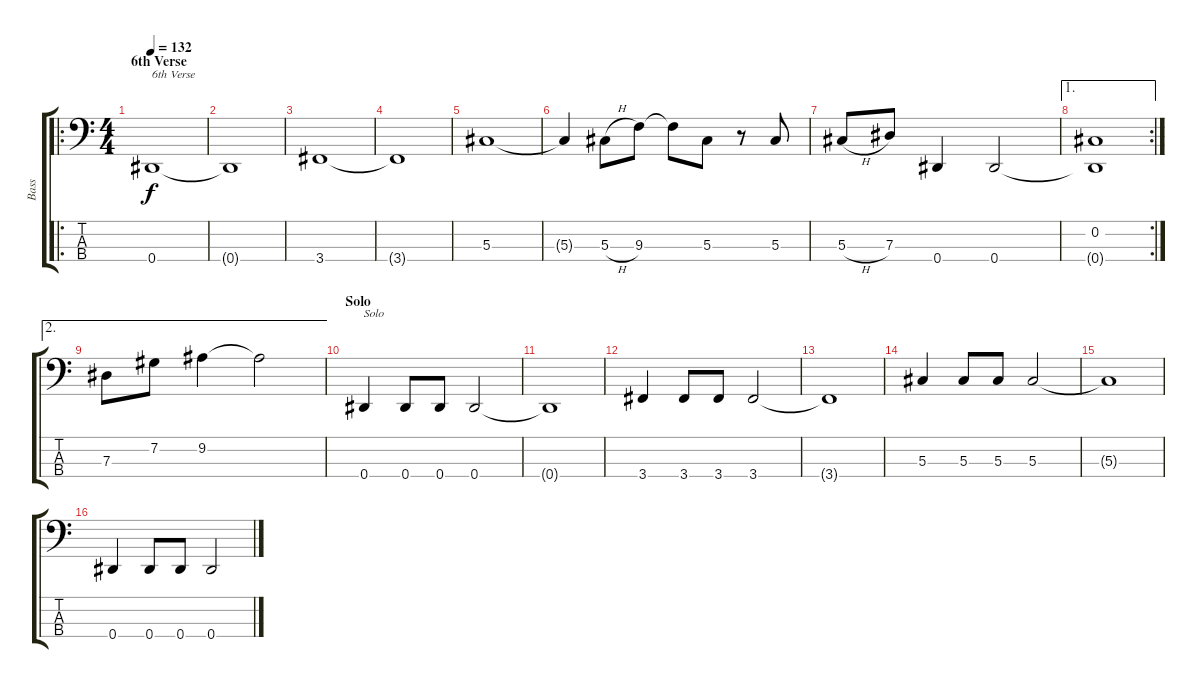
\track ("Bass" "Bass") {instrument slapbass2}
\staff {score tabs}
\tuning (Gb2 Db2 Ab1 Eb1) {hide}
\ro
\ts (4 4)
\section ("" "6th Verse")
\tempo 132
\clef f4
\ks c
0.4.1{txt "6th Verse" dy f} |
0.4{t}.1 |
3.4.1 |
3.4{t}.1 |
5.3.1 |
5.3{t}.4 5.3{h}.8 9.3.8 9.3{t}.8 5.3.8 r.8 5.3.8 |
5.3{h}.8 7.3.8 0.4.4 0.4.2 |
\ae 1
\rc 2
(0.2 0.4{t}).1 |
\ae 2
7.3.8 7.2.8 9.2.4 9.2{t}.2 |
\section ("" "Solo")
0.4.4{txt "Solo"} 0.4.8 0.4.8 0.4.2 |
0.4{t}.1 |
3.4.4 3.4.8 3.4.8 3.4.2 |
3.4{t}.1 |
5.3.4 5.3.8 5.3.8 5.3.2 |
5.3{t}.1 |
0.4.4 0.4.8 0.4.8 0.4.2
